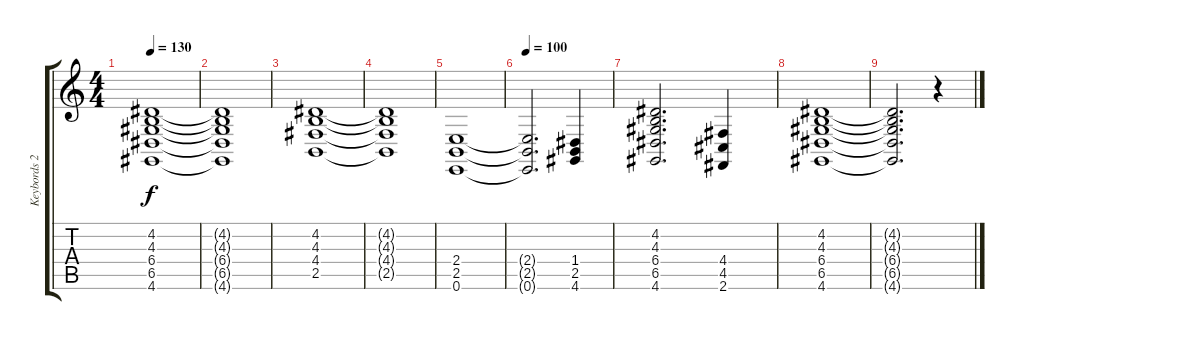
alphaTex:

\track ("Keybords 2" "Keybords 2") {instrument stringensemble1}
\staff {score tabs}
\tuning (E4 B3 G3 D3 A2 E2) {hide}
\ts (4 4)
\tempo 130
\clef g2
\ks c
(4.2{t} 4.3{t} 6.4{t} 6.5{t} 4.6{t}).1{dy f} |
(4.2{t} 4.3{t} 6.4{t} 6.5{t} 4.6{t}).1 |
(4.2 4.3 4.4 2.5).1 |
(4.2{t} 4.3{t} 4.4{t} 2.5{t}).1 |
(2.4 2.5 0.6).1 |
\tempo 100
(2.4{t} 2.5{t} 0.6{t}).2{d} (1.4 2.5 4.6).4 |
(4.2 4.3 6.4 6.5 4.6).2{d} (4.4 4.5 2.6).4 |
(4.2 4.3 6.4 6.5 4.6).1 |
(4.2{t} 4.3{t} 6.4{t} 6.5{t} 4.6{t}).2{d} r.4
